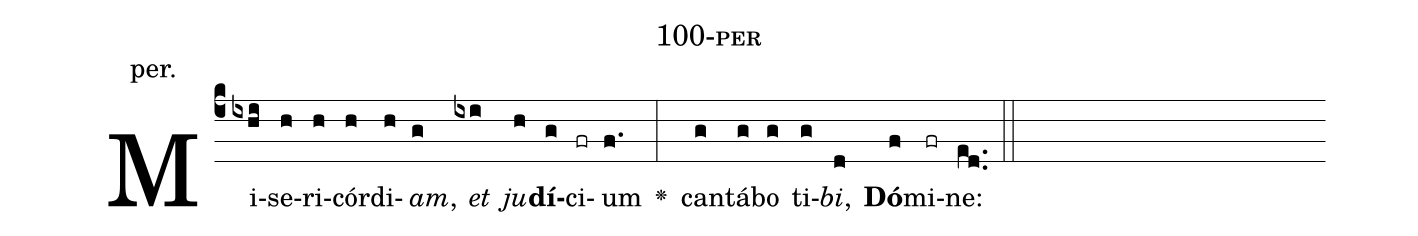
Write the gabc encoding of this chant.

name: 100-per;
annotation: per.;
%%
(c4)Mi(ixhi)se(h)ri(h)cór(h)di(h)<i>am</i>,(g) <i>et</i>(ixi) <i>ju</i>(h)<b>dí</b>(g)ci(fr)um(f.) <v>\greheightstar</v>(:) can(g)tá(g)bo(g) ti(g)<i>bi</i>,(d) <b>Dó</b>(f)mi(fr)ne:(ed..) (::)


%E(g) u(g) o(g) u(d) a(f) e.(ed..) (::)
